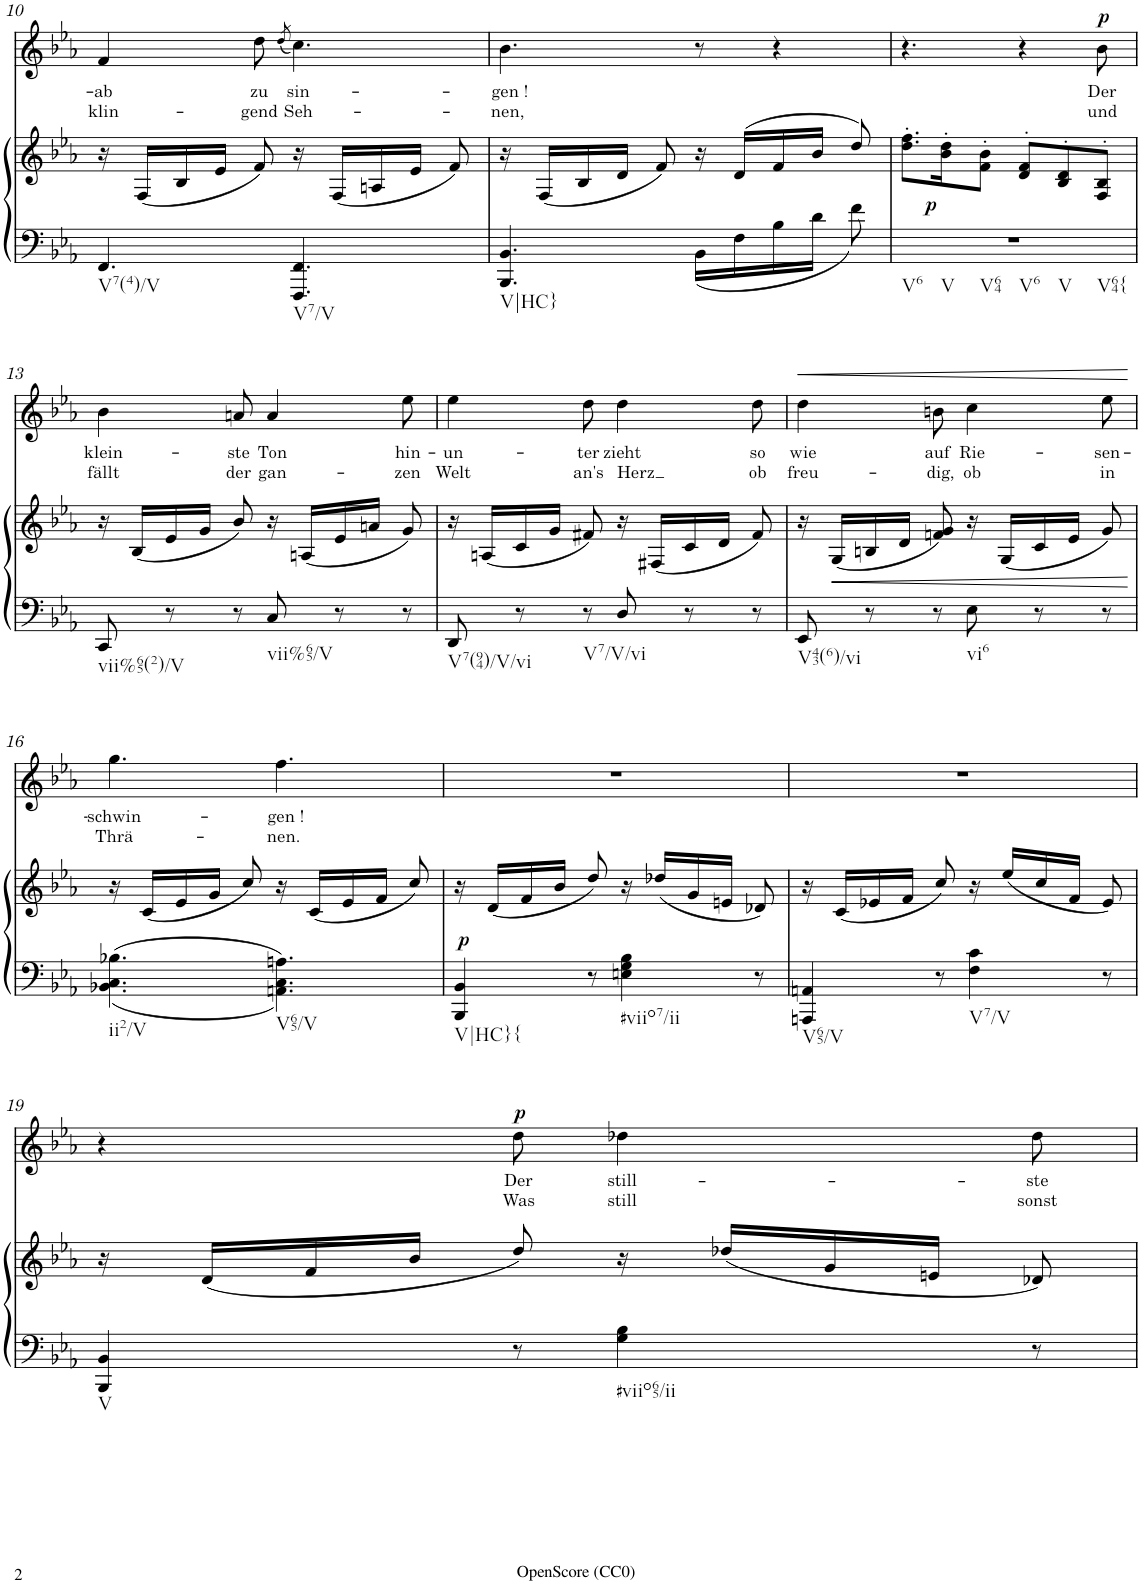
**kern	**kern	**dynam	**kern	**text	**text	**dynam
*part2	*part2	*part2	*part1	*part1	*part1	*part1
*staff3	*staff2	*staff2/3	*staff1	*staff1	*staff1	*staff1
*I"Piano	*	*	*I"Voice	*	*	*
*I'Pno	*	*	*	*	*	*
!!LO:PB:g=z
*clefF4	*clefG2	*	*clefG2	*	*	*
*k[b-e-a-]	*k[b-e-a-]	*	*k[b-e-a-]	*	*	*
*M6/8	*M6/8	*	*M6/8	*	*	*
=10	=10	=10	=10	=10	=10	=10
!LO:TX:b:t=V7(4)/V	!	!	!	!	!	!
!	!	!	!	!LO:LY:b	!LO:LY:b	!
4.FF/	16r	.	4f/	-ab	klin-	.
.	(16F/LL	.	.	.	.	.
.	16B-/	.	.	.	.	.
.	16e-/JJ	.	.	.	.	.
!	!	!	!	!LO:LY:b	!LO:LY:b	!
.	8f/)	.	8dd\	zu	-gend	.
.	.	.	(8qdd/	.	.	.
!LO:TX:b:t=V7/V	!	!	!	!	!	!
!	!	!	!	!LO:LY:b	!LO:LY:b	!
4.FFF/ 4.FF/	16r	.	4.cc\)	sin-	Seh-	.
.	(16F/LL	.	.	.	.	.
.	16An/	.	.	.	.	.
.	16e-/JJ	.	.	.	.	.
.	8f/)	.	.	.	.	.
=11	=11	=11	=11	=11	=11	=11
!LO:TX:b:t=V|HC}	!	!	!	!	!	!
!	!	!	!	!LO:LY:b	!LO:LY:b	!
4.BBB-/ 4.BB-/	16r	.	4.b-\	-gen !	-nen,	.
.	(16F/LL	.	.	.	.	.
.	16B-/	.	.	.	.	.
.	16d/JJ	.	.	.	.	.
.	8f/)	.	.	.	.	.
16BB-\LL	16r	.	8r	.	.	.
16F\	(>16d/LL	.	.	.	.	.
16B-\	16f/	.	4r	.	.	.
16d\JJ	16b-/JJ	.	.	.	.	.
8f\	8dd/)	.	.	.	.	.
=12	=12	=12	=12	=12	=12	=12
!LO:TX:b:t=V6	!	!	!	!	!	!
!LO:TX:b:t=V	!	!	!	!	!	!
!LO:TX:b:t=V64	!	!	!	!	!	!
!LO:TX:b:t=V6	!	!	!	!	!	!
!LO:TX:b:t=V	!	!	!	!	!	!
!LO:TX:b:t=V64{	!	!	!	!	!	!
2.r	8.dd\' 8.ff\'L	.	4.r	.	.	.
!	!	!LO:DY:b	!	!	!	!
.	16b-\' 16dd\'K	p	.	.	.	.
.	8f\'> 8b-\'>J	.	.	.	.	.
.	8d/'> 8f/'>L	.	4r	.	.	.
.	8B-/'> 8d/'>	.	.	.	.	.
!	!	!	!	!LO:LY:b	!LO:LY:b	!LO:DY:a
.	8F/'> 8B-/'>J	.	8b-\	Der	und	p
!!LO:LB:g=z
=13	=13	=13	=13	=13	=13	=13
!LO:TX:b:t=vii%65(2)/V	!	!	!	!	!	!
!	!	!	!	!LO:LY:b	!LO:LY:b	!
8CC/	16r	.	4b-\	klein-	fällt	.
.	(<16B-/LL	.	.	.	.	.
8r	16e-/	.	.	.	.	.
.	16g/JJ	.	.	.	.	.
!	!	!	!	!LO:LY:b	!LO:LY:b	!
8r	8b-/)	.	8an/	-ste	der	.
!LO:TX:b:t=vii%65/V	!	!	!	!	!	!
!	!	!	!	!LO:LY:b	!LO:LY:b	!
8C/	16r	.	4a/	Ton	gan-	.
.	(16An/LL	.	.	.	.	.
8r	16e-/	.	.	.	.	.
.	16an/JJ	.	.	.	.	.
!	!	!	!	!LO:LY:b	!LO:LY:b	!
8r	8g/)	.	8ee-\	hin-	-zen	.
=14	=14	=14	=14	=14	=14	=14
!LO:TX:b:t=V7(94)/V/vi	!	!	!	!	!	!
!	!	!	!	!LO:LY:b	!LO:LY:b	!
8DD/	16r	.	4ee-\	-un-	Welt	.
.	(<16An/LL	.	.	.	.	.
8r	16c/	.	.	.	.	.
.	16g/JJ	.	.	.	.	.
!LO:TX:b:t=V7/V/vi	!	!	!	!	!	!
!	!	!	!	!LO:LY:b	!LO:LY:b	!
8r	8f#X/)	.	8dd\	-ter	an's	.
!	!	!	!	!LO:LY:b	!LO:LY:b	!
8D/	16r	.	4dd\	zieht	Herz	.
.	(16F#X/LL	.	.	.	.	.
8r	16c/	.	.	.	.	.
.	16d/JJ	.	.	.	.	.
!	!	!	!	!LO:LY:b	!LO:LY:b	!
8r	8f#/)	.	8dd\	so	ob	.
=15	=15	=15	=15	=15	=15	=15
!LO:TX:b:t=V43(6)/vi	!	!	!	!	!	!
!	!	!	!	!LO:LY:b	!LO:LY:b	!LO:HP:b
8EE-/	16r	.	4dd\	wie	freu-	<
!	!	!LO:HP:b	!	!	!	!
.	(<16G/LL	<	.	.	.	.
8r	16Bn/	.	.	.	.	.
.	16d/JJ	.	.	.	.	.
!	!	!	!	!LO:LY:b	!LO:LY:b	!
8r	8fn/ 8g/)	.	8bn\	auf	-dig,	.
!LO:TX:b:t=vi6	!	!	!	!	!	!
!	!	!	!	!LO:LY:b	!LO:LY:b	!
8E-\	16r	.	4cc\	Rie-	ob	.
.	(16G/LL	.	.	.	.	.
8r	16c/	.	.	.	.	.
.	16e-/JJ	.	.	.	.	.
!	!	!	!	!LO:LY:b	!LO:LY:b	!
8r	8g/)	.	8ee-\	-sen-	in	.
.	.	[	.	.	.	[
!!LO:LB:g=z
=16	=16	=16	=16	=16	=16	=16
!LO:TX:b:t=ii2/V	!	!	!	!	!	!
!	!	!	!	!LO:LY:b	!LO:LY:b	!
4.BB-X\ 4.C\ 4.B-X\	16r	.	4.gg\	-schwin-	Thrä-	.
.	(<16c/LL	.	.	.	.	.
.	16e-/	.	.	.	.	.
.	16g/JJ	.	.	.	.	.
.	8cc/)	.	.	.	.	.
!LO:TX:b:t=V65/V	!	!	!	!	!	!
!	!	!	!	!LO:LY:b	!LO:LY:b	!
4.AAn\ 4.C\ 4.An\	16r	.	4.ff\	-gen !	-nen.	.
.	(16c/LL	.	.	.	.	.
.	16e-/	.	.	.	.	.
.	16f/JJ	.	.	.	.	.
.	8cc/)	.	.	.	.	.
=17	=17	=17	=17	=17	=17	=17
!LO:TX:b:t=V|HC}{	!	!	!	!	!	!
!	!	!LO:DY:b	!	!	!	!
4BBB-/ 4BB-/	16r	p	2.r	.	.	.
.	(<16d/LL	.	.	.	.	.
.	16f/	.	.	.	.	.
.	16b-/JJ	.	.	.	.	.
8r	8dd/)	.	.	.	.	.
!LO:TX:b:t=#viio7/ii	!	!	!	!	!	!
4En\ 4G\ 4B-\	16r	.	.	.	.	.
.	(16dd-X/LL	.	.	.	.	.
.	16g/	.	.	.	.	.
.	16en/JJ	.	.	.	.	.
8r	8d-X/)	.	.	.	.	.
=18	=18	=18	=18	=18	=18	=18
!LO:TX:b:t=V65/V	!	!	!	!	!	!
4AAAn/ 4AAn/	16r	.	2.r	.	.	.
.	(<16c/LL	.	.	.	.	.
.	16e-X/	.	.	.	.	.
.	16f/JJ	.	.	.	.	.
8r	8cc/)	.	.	.	.	.
!LO:TX:b:t=V7/V	!	!	!	!	!	!
4F\ 4c\	16r	.	.	.	.	.
.	(16ee-/LL	.	.	.	.	.
.	16cc/	.	.	.	.	.
.	16f/JJ	.	.	.	.	.
8r	8e-/)	.	.	.	.	.
!!LO:LB:g=z
=19	=19	=19	=19	=19	=19	=19
!LO:TX:b:t=V	!	!	!	!	!	!
4BBB-/ 4BB-/	16r	.	4r	.	.	.
.	(<16d/LL	.	.	.	.	.
.	16f/	.	.	.	.	.
.	16b-/JJ	.	.	.	.	.
!	!	!	!	!LO:LY:b	!LO:LY:b	!LO:DY:a
8r	8dd/)	.	8dd\	Der	Was	p
!LO:TX:b:t=#viio65/ii	!	!	!	!	!	!
!	!	!	!	!LO:LY:b	!LO:LY:b	!
4G\ 4B-\	16r	.	4dd-X\	still-	still	.
.	(16dd-X/LL	.	.	.	.	.
.	16g/	.	.	.	.	.
.	16en/JJ	.	.	.	.	.
!	!	!	!	!LO:LY:b	!LO:LY:b	!
8r	8d-X/)	.	8dd-\	-ste	sonst	.
=	=	=	=	=	=	=
*-	*-	*-	*-	*-	*-	*-
